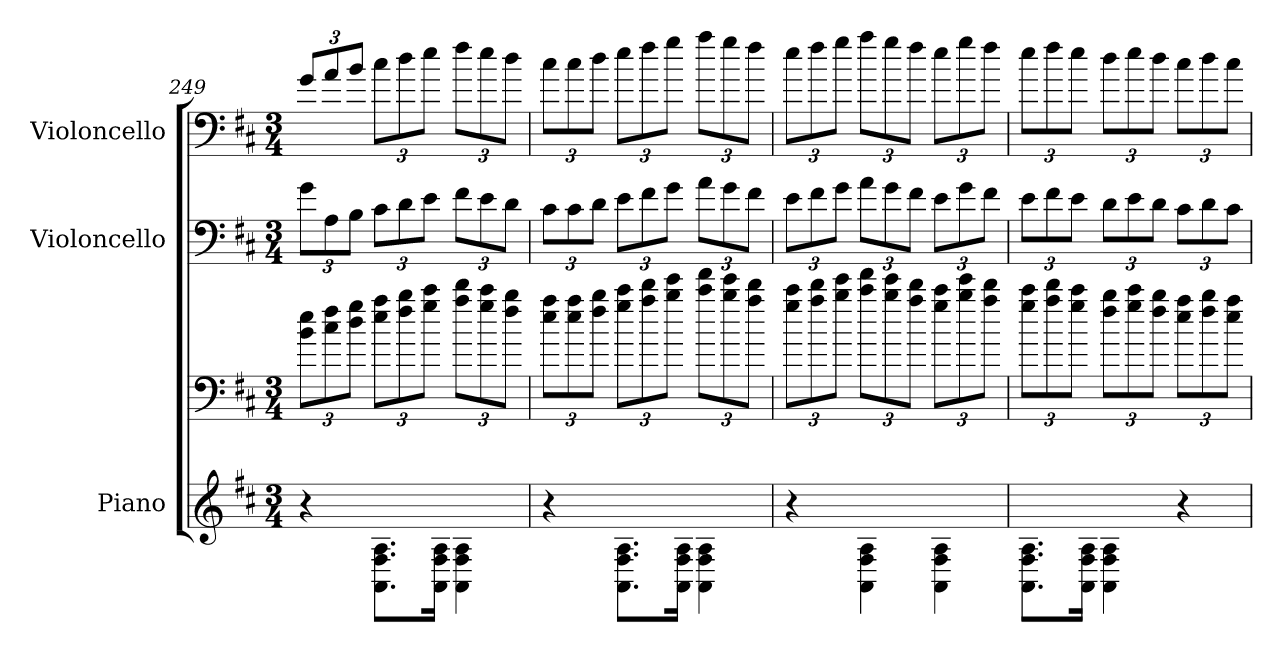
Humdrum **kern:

**kern	**kern	**kern	**kern
*part3	*part3	*part2	*part1
*staff4	*staff3	*staff2	*staff1
*I"Piano	*	*I"Violoncello	*I"Violoncello
*I'Pno.	*	*I'Vc.	*I'Vc.
*clefG2	*clefF4	*clefF4	*clefF4
*k[f#c#]	*k[f#c#]	*k[f#c#]	*k[f#c#]
*M3/4	*M3/4	*M3/4	*M3/4
*	*Xbrackettup	*Xbrackettup	*Xbrackettup
=249	=249	=249	=249
4r	12b\ 12ee\L	12g\L	12g/L
.	12cc#\ 12ff#\	12A\	12a/
.	12dd\ 12gg\J	12B\J	12b/J
8.AA\ 8.F#\ 8.A\L	12ee\ 12aa\L	12c#\L	12cc#\L
.	12ff#\ 12bb\	12d\	12dd\
.	12gg\ 12ccc#\J	12e\J	12ee\J
16AA\ 16F#\ 16A\Jk	.	.	.
4AA\ 4F#\ 4A\	12aa\ 12ddd\L	12f#\L	12ff#\L
.	12gg\ 12ccc#\	12e\	12ee\
.	12ff#\ 12bb\J	12d\J	12dd\J
=250	=250	=250	=250
4r	12ee\ 12aa\L	12c#\L	12cc#\L
.	12ee\ 12aa\	12c#\	12cc#\
.	12ff#\ 12bb\J	12d\J	12dd\J
8.AA\ 8.F#\ 8.A\L	12gg\ 12ccc#\L	12e\L	12ee\L
.	12aa\ 12ddd\	12f#\	12ff#\
.	12bb\ 12eee\J	12g\J	12gg\J
16AA\ 16F#\ 16A\Jk	.	.	.
4AA\ 4F#\ 4A\	12ccc#\ 12fff#\L	12a\L	12aa\L
.	12bb\ 12eee\	12g\	12gg\
.	12aa\ 12ddd\J	12f#\J	12ff#\J
!!LO:PB:g=z
=251	=251	=251	=251
4r	12gg\ 12ccc#\L	12e\L	12ee\L
.	12aa\ 12ddd\	12f#\	12ff#\
.	12bb\ 12eee\J	12g\J	12gg\J
4AA\ 4F#\ 4A\	12ccc#\ 12fff#\L	12a\L	12aa\L
.	12bb\ 12eee\	12g\	12gg\
.	12aa\ 12ddd\J	12f#\J	12ff#\J
4AA\ 4F#\ 4A\	12gg\ 12ccc#\L	12e\L	12ee\L
.	12bb\ 12eee\	12g\	12gg\
.	12aa\ 12ddd\J	12f#\J	12ff#\J
=252	=252	=252	=252
8.AA\ 8.F#\ 8.A\L	12gg\ 12ccc#\L	12e\L	12ee\L
.	12aa\ 12ddd\	12f#\	12ff#\
.	12gg\ 12ccc#\J	12e\J	12ee\J
16AA\ 16F#\ 16A\Jk	.	.	.
4AA\ 4F#\ 4A\	12ff#\ 12bb\L	12d\L	12dd\L
.	12gg\ 12ccc#\	12e\	12ee\
.	12ff#\ 12bb\J	12d\J	12dd\J
4r	12ee\ 12aa\L	12c#\L	12cc#\L
.	12ff#\ 12bb\	12d\	12dd\
.	12ee\ 12aa\J	12c#\J	12cc#\J
=	=	=	=
*-	*-	*-	*-
